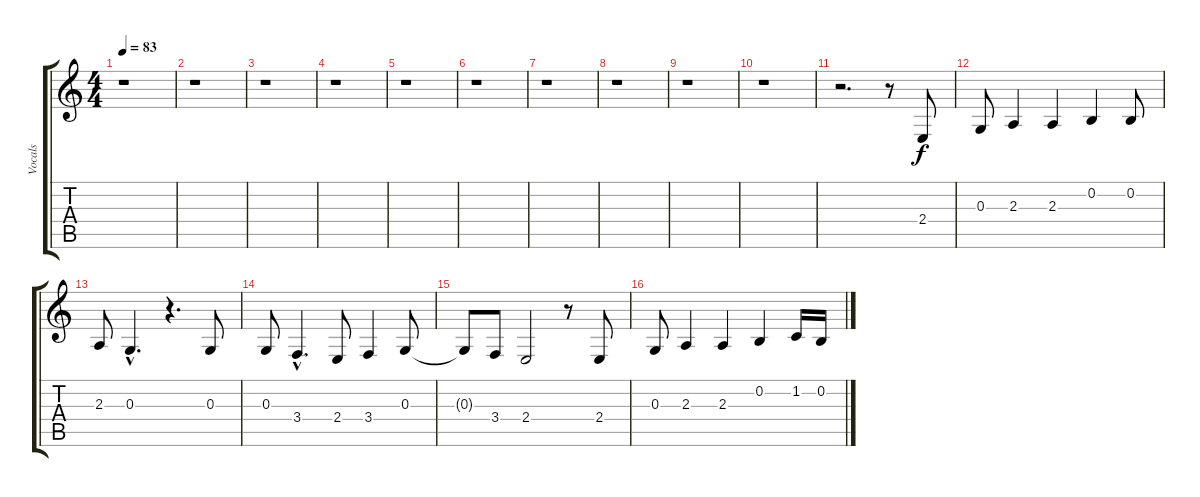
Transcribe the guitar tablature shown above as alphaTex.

\track ("Vocals" "Vocals") {instrument vibraphone}
\staff {score tabs}
\tuning (E4 B3 G3 D3 A2 E2) {hide}
\ts (4 4)
\tempo 83
\clef g2
\ks c
r.1{dy f} |
r.1 |
r.1 |
r.1 |
r.1 |
r.1 |
r.1 |
r.1 |
r.1 |
r.1 |
r.2{d} r.8 2.4.8 |
0.3.8 2.3.4 2.3.4 0.2.4 0.2.8 |
2.3.8 0.3{hac}.4{d} r.4{d} 0.3.8 |
0.3.8 3.4{hac}.4{d} 2.4.8 3.4.4 0.3.8 |
0.3{t}.8 3.4.8 2.4.2 r.8 2.4.8 |
0.3.8 2.3.4 2.3.4 0.2.4 1.2.16 0.2.16
